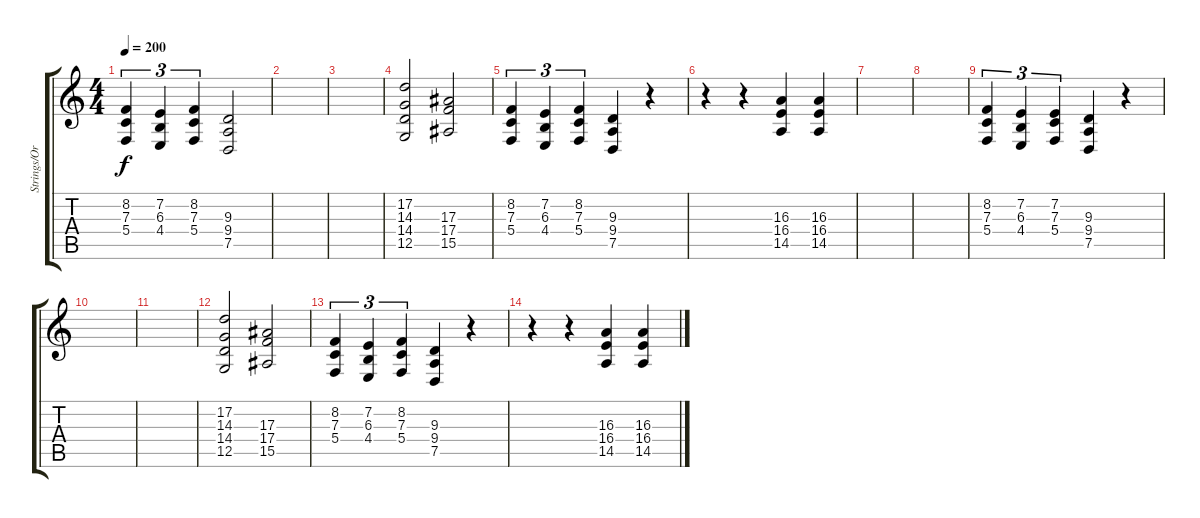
\track ("Strings/Orchestral hit" "Strings/Or") {instrument stringensemble1}
\staff {score tabs}
\tuning (D4 A3 F3 C3 G2 D2) {hide}
\ts (4 4)
\tempo 200
\clef g2
\ks c
(8.2 7.3 5.4).4{tu (3 2) dy f} (7.2 6.3 4.4).4{tu (3 2)} (8.2 7.3 5.4).4{tu (3 2)} (9.3 9.4 7.5).2 |
|
|
(17.2 14.3 14.4 12.5).2 (17.3 17.4 15.5).2 |
(8.2 7.3 5.4).4{tu (3 2)} (7.2 6.3 4.4).4{tu (3 2)} (8.2 7.3 5.4).4{tu (3 2)} (9.3 9.4 7.5).4 r.4 |
r.4 r.4 (16.3 16.4 14.5).4 (16.3 16.4 14.5).4 |
|
|
(8.2 7.3 5.4).4{tu (3 2)} (7.2 6.3 4.4).4{tu (3 2)} (7.2 7.3 5.4).4{tu (3 2)} (9.3 9.4 7.5).4 r.4 |
|
|
(17.2 14.3 14.4 12.5).2 (17.3 17.4 15.5).2 |
(8.2 7.3 5.4).4{tu (3 2)} (7.2 6.3 4.4).4{tu (3 2)} (8.2 7.3 5.4).4{tu (3 2)} (9.3 9.4 7.5).4 r.4 |
r.4 r.4 (16.3 16.4 14.5).4 (16.3 16.4 14.5).4
